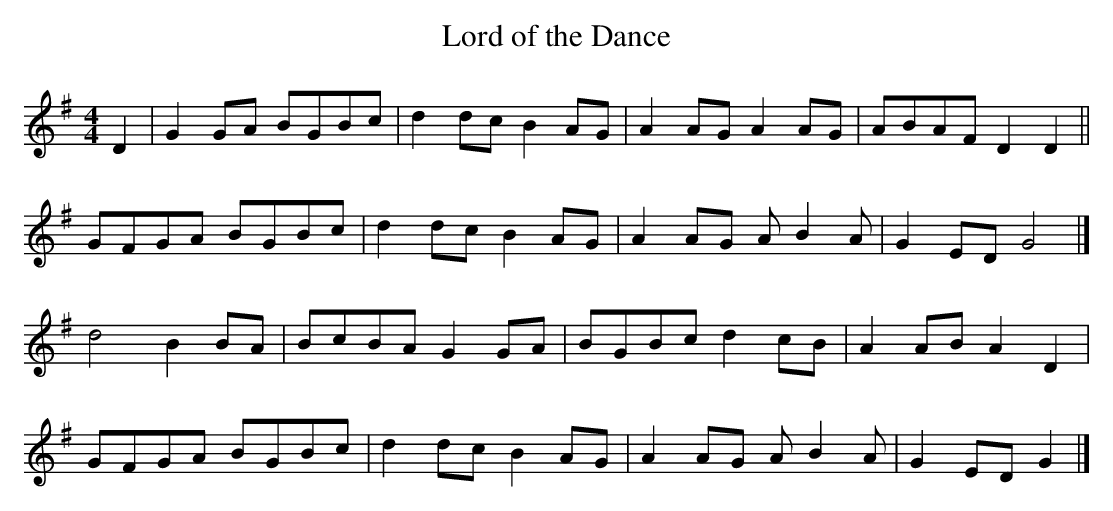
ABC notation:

X:1
T: Lord of the Dance
M: 4/4
L: 1/8
K: G
D2 |\
G2GA BGBc | d2dc B2AG | A2AG A2AG | ABAF D2D2 ||
GFGA BGBc | d2dc B2AG | A2AG AB2A | G2ED G4 |]
d4   B2BA | BcBA G2GA | BGBc d2cB | A2AB A2D2 |
GFGA BGBc | d2dc B2AG | A2AG AB2A | G2ED G2 |]
